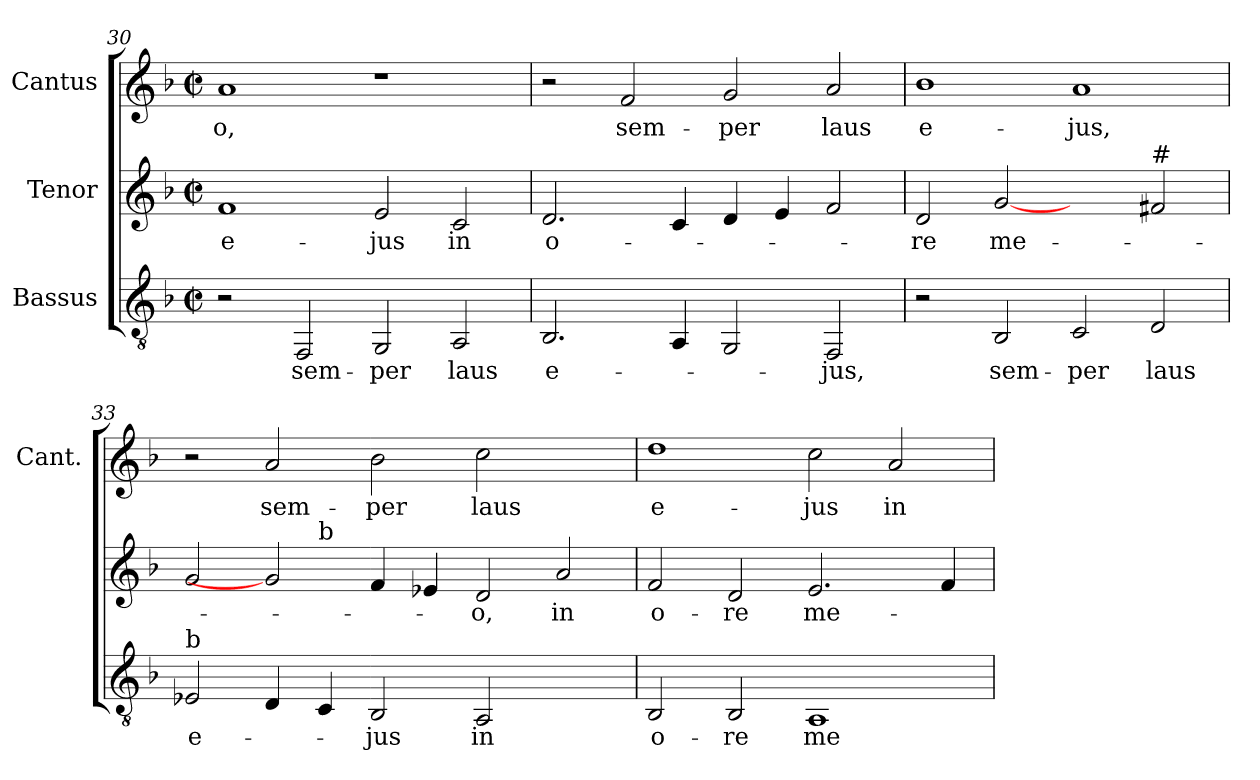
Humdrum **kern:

**kern	**text	**kern	**text	**kern	**text
*part3	*part3	*part2	*part2	*part1	*part1
*staff3	*staff3	*staff2	*staff2	*staff1	*staff1
*I"Bassus	*	*I"Tenor	*	*I"Cantus	*
*	*	*	*	*I'Cant.	*
!!LO:LB:g=z
*clefGv2	*	*clefG2	*	*clefG2	*
*k[b-]	*	*k[b-]	*	*k[b-]	*
*F:	*	*F:	*	*F:	*
*M2/2	*	*M2/2	*	*M2/2	*
*met(c|)	*	*met(c|)	*	*met(c|)	*
=30	=30	=30	=30	=30	=30
!	!	!	!LO:LY:b:color=#000000	!	!
!	!	!	!	!	!LO:LY:b:color=#000000
2r	.	1fi	e-	1ai	-o,
!	!LO:LY:b:color=#000000	!	!	!	!
2FFi/	sem-	.	.	.	.
!	!LO:LY:b:color=#000000	!	!	!	!
!	!	!	!LO:LY:b:color=#000000	!	!
2GGi/	-per	2ei/	-jus	1r	.
!	!LO:LY:b:color=#000000	!	!	!	!
!	!	!	!LO:LY:b:color=#000000	!	!
2AAi/	laus	2ci/	in	.	.
=31	=31	=31	=31	=31	=31
!	!LO:LY:b:color=#000000	!	!	!	!
!	!	!	!LO:LY:b:color=#000000	!	!
2.BB-i/	e-	2.di/	o-	2r	.
!	!	!	!	!	!LO:LY:b:color=#000000
.	.	.	.	2fi/	sem-
4AAi/	.	4ci/	.	.	.
!	!	!	!	!	!LO:LY:b:color=#000000
2GGi/	.	4di/	.	2gi/	-per
.	.	4ei/	.	.	.
!	!LO:LY:b:color=#000000	!	!	!	!
!	!	!	!	!	!LO:LY:b:color=#000000
2FFi/	-jus,	2fi/	.	2ai/	laus
=32	=32	=32	=32	=32	=32
!	!	!	!LO:LY:b:color=#000000	!	!
!	!	!	!	!	!LO:LY:b:color=#000000
2r	.	2di/	-re	1b-i	e-
!	!LO:LY:b:color=#000000	!	!	!	!
!	!	!	!LO:LY:b:color=#000000	!	!
2BB-i/	sem-	[2gi	me-	.	.
!	!LO:LY:b:color=#000000	!	!	!	!
!	!	!	!	!	!LO:LY:b:color=#000000
2Ci/	-per	2ryy	.	1ai	-jus,
!	!	!LO:TX:a:t=#	!	!	!
!	!LO:LY:b:color=#000000	!	!	!	!
2Di/	laus	2f#i/	.	.	.
=33	=33	=33	=33	=33	=33
!LO:TX:a:t=b	!	!	!	!	!
!	!LO:LY:b:color=#000000	!	!	!	!
*	*	*^	*	*	*
2E-i/	e-	2gi/	2.ryy	.	2r	.
!	!	!	!	!	!	!LO:LY:b:color=#000000
4Di/	.	2gi]	.	.	2ai/	sem-
!	!	!	!LO:TX:a:t=b	!	!	!
4Ci/	.	.	1..ryy	.	.	.
!	!LO:LY:b:color=#000000	!	!	!	!	!
!	!	!	!	!	!	!LO:LY:b:color=#000000
2BB-i/	-jus	4fi/	.	.	2b-i\	-per
.	.	4e-i/	.	.	.	.
!	!LO:LY:b:color=#000000	!	!	!	!	!
!	!	!	!	!LO:LY:b:color=#000000	!	!
!	!	!	!	!	!	!LO:LY:b:color=#000000
2AAi/	in	2di/	.	-o,	2cci\	laus
!	!	!	!	!LO:LY:b:color=#000000	!	!
2ryy	.	2ai/	.	in	2ryy	.
*	*	*v	*v	*	*	*
!!LO:LB:g=z
=34	=34	=34	=34	=34	=34
*	*	*^	*	*	*
!	!LO:LY:b:color=#000000	!	!	!	!	!
*	*	*v	*v	*	*	*
*	*	*^	*	*	*
!	!	!	!	!LO:LY:b:color=#000000	!	!
*	*	*v	*v	*	*	*
*	*	*^	*	*	*
!	!	!	!	!	!	!LO:LY:b:color=#000000
*	*	*v	*v	*	*	*
2BB-i/	o-	2fi/	o-	1ddi	e-
!	!LO:LY:b:color=#000000	!	!	!	!
!	!	!	!LO:LY:b:color=#000000	!	!
2BB-i/	-re	2di/	-re	.	.
!	!LO:LY:b:color=#000000	!	!	!	!
!	!	!	!LO:LY:b:color=#000000	!	!
!	!	!	!	!	!LO:LY:b:color=#000000
1AAi	me-	2.ei/	me-	2cci\	-jus
!	!	!	!	!	!LO:LY:b:color=#000000
.	.	.	.	2ai/	in
.	.	4fi/	.	.	.
=	=	=	=	=	=
*-	*-	*-	*-	*-	*-
